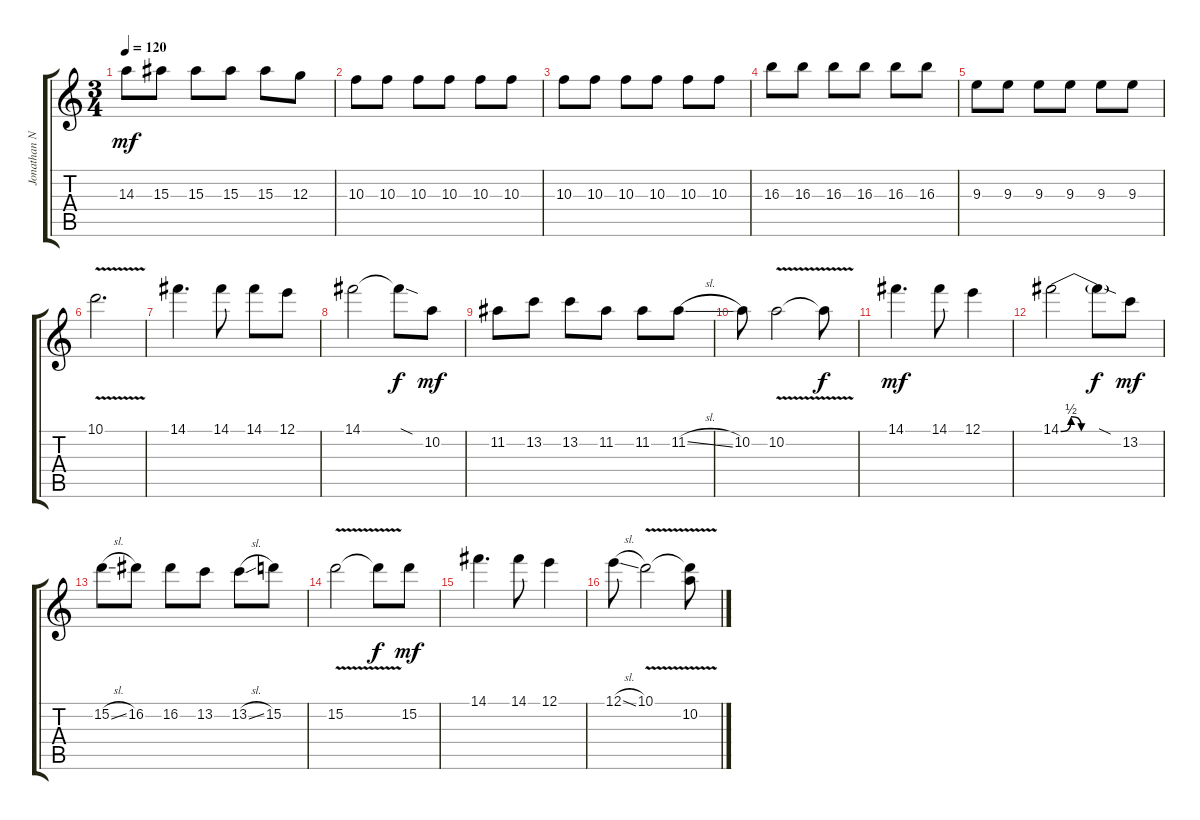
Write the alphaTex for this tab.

\track ("Jonathan Nido (lead)" "Jonathan N") {instrument electricguitarjazz}
\staff {score tabs}
\tuning (E4 B3 G3 D3 A2 D2) {hide}
\ts (3 4)
\tempo 120
\clef g2
\ks c
14.3.8{dy mf} 15.3.8 15.3.8 15.3.8 15.3.8 12.3.8 |
10.3.8 10.3.8 10.3.8 10.3.8 10.3.8 10.3.8 |
10.3.8 10.3.8 10.3.8 10.3.8 10.3.8 10.3.8 |
16.3.8 16.3.8 16.3.8 16.3.8 16.3.8 16.3.8 |
9.3.8 9.3.8 9.3.8 9.3.8 9.3.8 9.3.8 |
10.1{v}.2{d} |
14.1.4{d} 14.1.8 14.1.8 12.1.8 |
14.1.2 14.1{sod t}.8{dy f} 10.2.8{dy mf} |
11.2.8 13.2.8 13.2.8 11.2.8 11.2.8 11.2{sl}.8 |
10.2.8 10.2{v}.2 10.2{t}.8{dy f} |
14.1.4{d dy mf} 14.1.8 12.1.4 |
14.1{be (custom 0 0 10 2 20 0 30 0 60 0)}.2 14.1{sod t}.8{dy f} 13.2.8{dy mf} |
15.2{sl}.8 16.2.8 16.2.8 13.2.8 13.2{sl}.8 15.2.8 |
15.2{v}.2 15.2{t}.8{dy f} 15.2.8{dy mf} |
14.1.4{d} 14.1.8 12.1.4 |
12.1{sl}.8 10.1{v}.2 (10.1{t} 10.2).8
